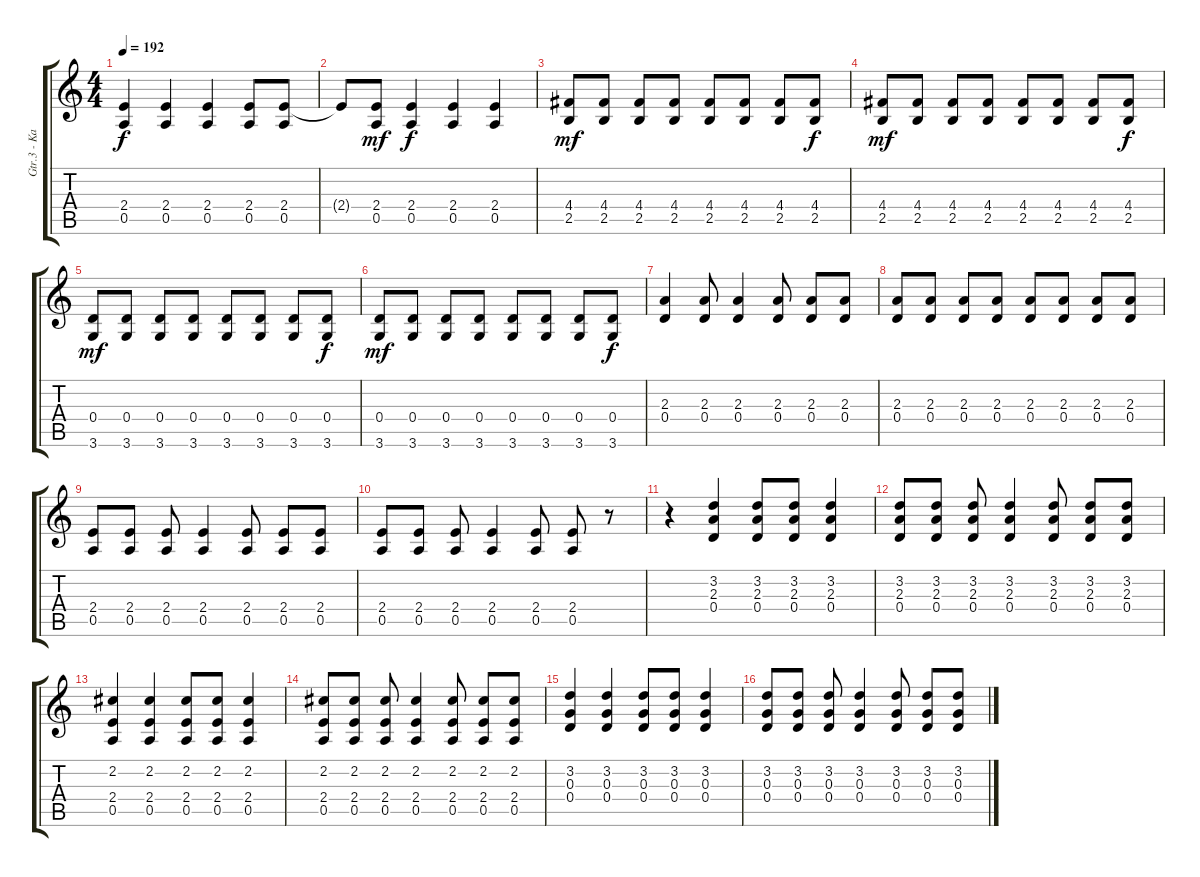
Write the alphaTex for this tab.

\track ("Gtr.3 - Ka" "Gtr.3 - Ka") {instrument distortionguitar}
\staff {score tabs}
\tuning (E4 B3 G3 D3 A2 E2) {hide}
\ts (4 4)
\tempo 192
\clef g2
\ks c
(2.4 0.5).4{dy f} (2.4 0.5).4 (2.4 0.5).4 (2.4 0.5).8 (2.4 0.5).8 |
2.4{t}.8 (2.4 0.5).8{dy mf} (2.4 0.5).4{dy f} (2.4 0.5).4 (2.4 0.5).4 |
(4.4 2.5).8{dy mf} (4.4 2.5).8 (4.4 2.5).8 (4.4 2.5).8 (4.4 2.5).8 (4.4 2.5).8 (4.4 2.5).8 (4.4 2.5).8{dy f} |
(4.4 2.5).8{dy mf} (4.4 2.5).8 (4.4 2.5).8 (4.4 2.5).8 (4.4 2.5).8 (4.4 2.5).8 (4.4 2.5).8 (4.4 2.5).8{dy f} |
(0.4 3.6).8{dy mf} (0.4 3.6).8 (0.4 3.6).8 (0.4 3.6).8 (0.4 3.6).8 (0.4 3.6).8 (0.4 3.6).8 (0.4 3.6).8{dy f} |
(0.4 3.6).8{dy mf} (0.4 3.6).8 (0.4 3.6).8 (0.4 3.6).8 (0.4 3.6).8 (0.4 3.6).8 (0.4 3.6).8 (0.4 3.6).8{dy f} |
(2.3 0.4).4 (2.3 0.4).8 (2.3 0.4).4 (2.3 0.4).8 (2.3 0.4).8 (2.3 0.4).8 |
(2.3 0.4).8 (2.3 0.4).8 (2.3 0.4).8 (2.3 0.4).8 (2.3 0.4).8 (2.3 0.4).8 (2.3 0.4).8 (2.3 0.4).8 |
(2.4 0.5).8 (2.4 0.5).8 (2.4 0.5).8 (2.4 0.5).4 (2.4 0.5).8 (2.4 0.5).8 (2.4 0.5).8 |
(2.4 0.5).8 (2.4 0.5).8 (2.4 0.5).8 (2.4 0.5).4 (2.4 0.5).8 (2.4 0.5).8 r.8 |
r.4 (3.2 2.3 0.4).4 (3.2 2.3 0.4).8 (3.2 2.3 0.4).8 (3.2 2.3 0.4).4 |
(3.2 2.3 0.4).8 (3.2 2.3 0.4).8 (3.2 2.3 0.4).8 (3.2 2.3 0.4).4 (3.2 2.3 0.4).8 (3.2 2.3 0.4).8 (3.2 2.3 0.4).8 |
(2.2 2.4 0.5).4 (2.2 2.4 0.5).4 (2.2 2.4 0.5).8 (2.2 2.4 0.5).8 (2.2 2.4 0.5).4 |
(2.2 2.4 0.5).8 (2.2 2.4 0.5).8 (2.2 2.4 0.5).8 (2.2 2.4 0.5).4 (2.2 2.4 0.5).8 (2.2 2.4 0.5).8 (2.2 2.4 0.5).8 |
(3.2 0.3 0.4).4 (3.2 0.3 0.4).4 (3.2 0.3 0.4).8 (3.2 0.3 0.4).8 (3.2 0.3 0.4).4 |
(3.2 0.3 0.4).8 (3.2 0.3 0.4).8 (3.2 0.3 0.4).8 (3.2 0.3 0.4).4 (3.2 0.3 0.4).8 (3.2 0.3 0.4).8 (3.2 0.3 0.4).8
